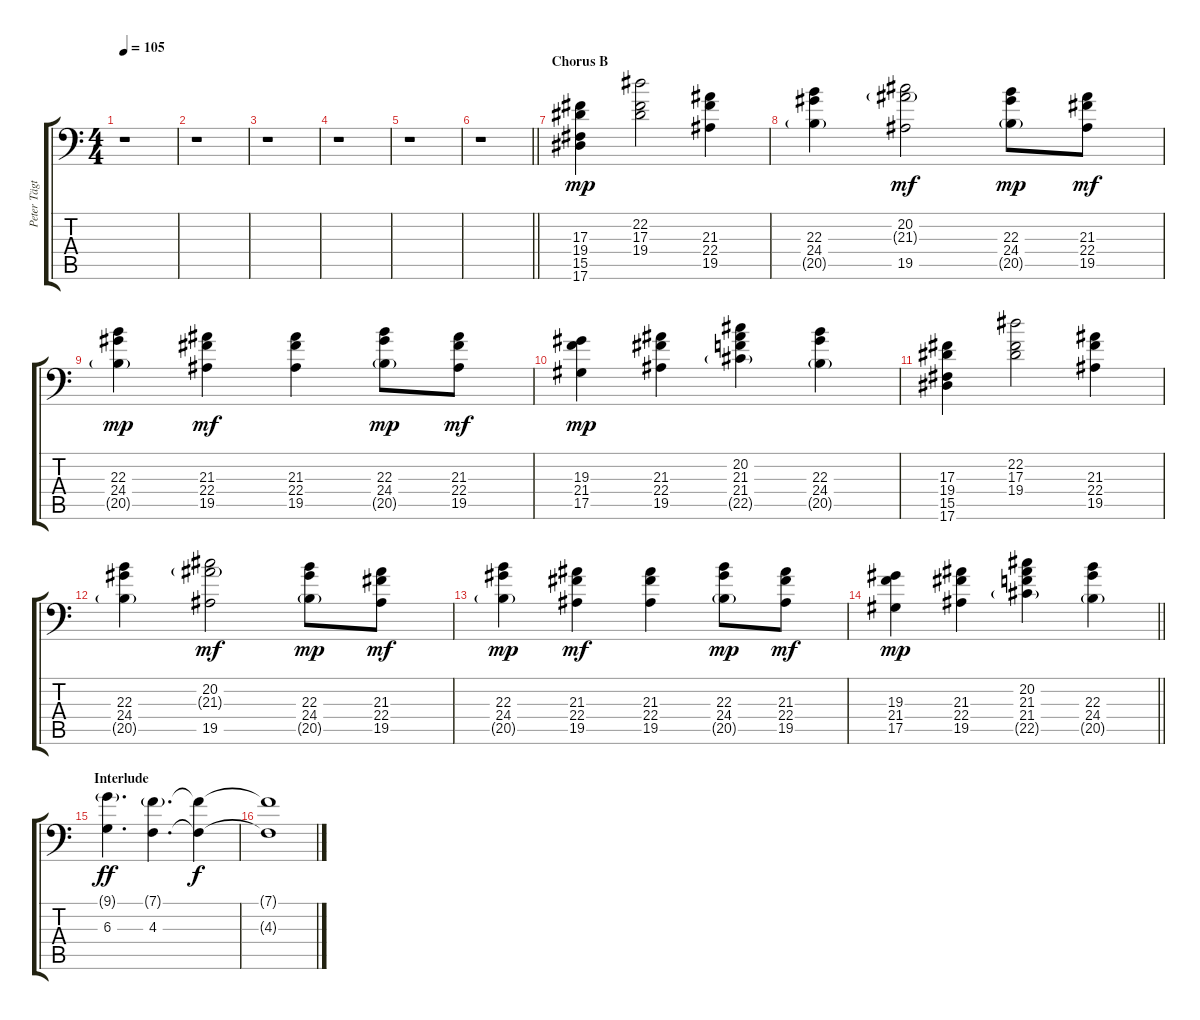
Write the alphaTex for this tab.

\track ("Peter Tägtgren (Keyboard II)" "Peter Tägt") {instrument choiraahs}
\staff {score tabs}
\tuning (Bb3 F3 Db3 Ab2 Eb2 Bb1) {hide}
\ts (4 4)
\tempo 105
\clef f4
\ks c
r.1{dy mp} |
r.1 |
r.1 |
r.1 |
r.1 |
\barLineRight lightlight
r.1 |
\section ("" "Chorus B")
(17.3 19.4 15.5 17.6).4{volume 11} (22.2 17.3 19.4).2 (21.3 22.4 19.5).4 |
(22.3 24.4 20.5{g}).4 (20.2 21.3{g} 19.5).2{dy mf} (22.3 24.4 20.5{g}).8{dy mp} (21.3 22.4 19.5).8{dy mf} |
(22.3 24.4 20.5{g}).4{dy mp} (21.3 22.4 19.5).4{dy mf} (21.3 22.4 19.5).4 (22.3 24.4 20.5{g}).8{dy mp} (21.3 22.4 19.5).8{dy mf} |
(19.3 21.4 17.5).4{dy mp} (21.3 22.4 19.5).4 (20.2 21.3 21.4 22.5{g}).4 (22.3 24.4 20.5{g}).4 |
(17.3 19.4 15.5 17.6).4 (22.2 17.3 19.4).2 (21.3 22.4 19.5).4 |
(22.3 24.4 20.5{g}).4 (20.2 21.3{g} 19.5).2{dy mf} (22.3 24.4 20.5{g}).8{dy mp} (21.3 22.4 19.5).8{dy mf} |
(22.3 24.4 20.5{g}).4{dy mp} (21.3 22.4 19.5).4{dy mf} (21.3 22.4 19.5).4 (22.3 24.4 20.5{g}).8{dy mp} (21.3 22.4 19.5).8{dy mf} |
\barLineRight lightlight
(19.3 21.4 17.5).4{dy mp} (21.3 22.4 19.5).4 (20.2 21.3 21.4 22.5{g}).4 (22.3 24.4 20.5{g}).4 |
\section ("" "Interlude")
(9.1{g} 6.3).4{d dy ff} (7.1{g} 4.3).4{d} (7.1{t} 4.3{t}).4{dy f} |
(7.1{t} 4.3{t}).1
